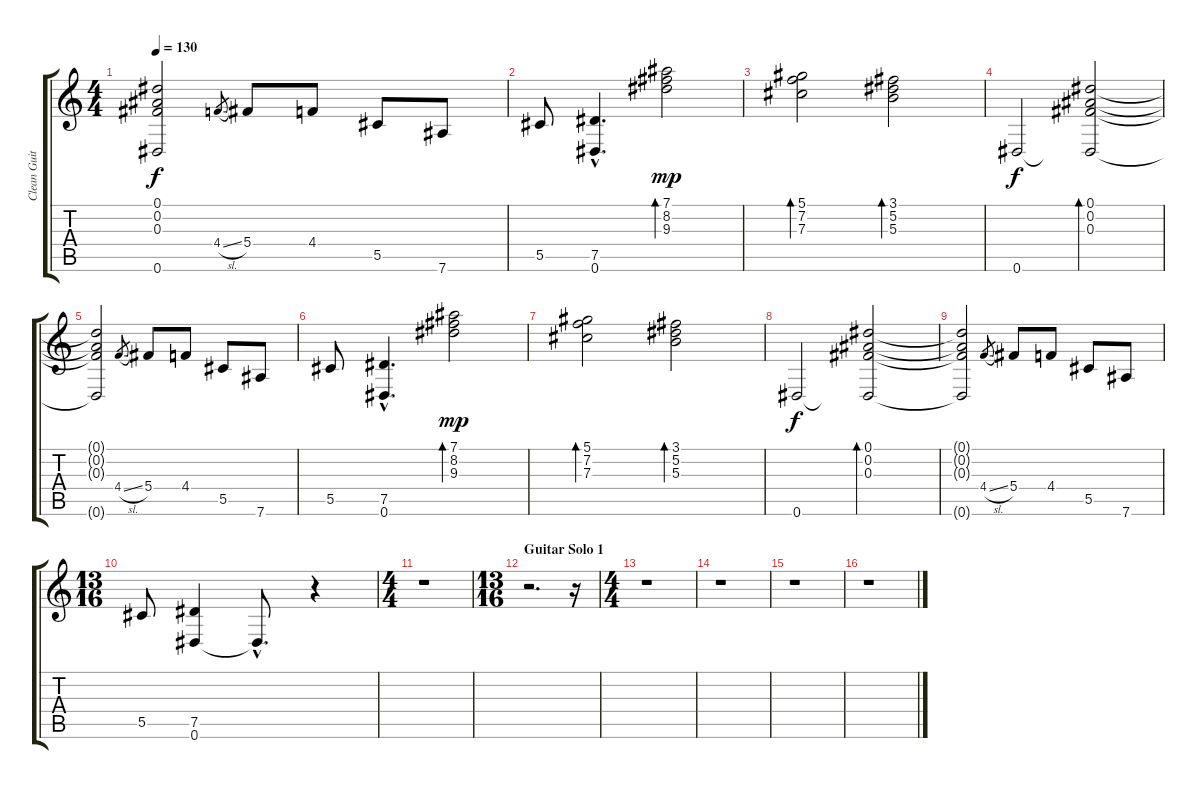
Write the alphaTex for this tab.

\track ("Clean Guitar" "Clean Guit") {instrument acousticguitarnylon}
\staff {score tabs}
\tuning (Eb4 Bb3 Gb3 Db3 Ab2 Eb2) {hide}
\ts (4 4)
\tempo 130
\clef g2
\ks c
(0.1{t} 0.2{t} 0.3{t} 0.6{t}).2{dy f} 4.4{sl}.8{gr} 5.4.8 4.4.8 5.5.8 7.6.8 |
5.5.8 (7.5{hac} 0.6{hac}).4{d} (7.1 8.2 9.3).2{bd 240 dy mp} |
(5.1 7.2 7.3).2{bd 240} (3.1 5.2 5.3).2{bd 240} |
0.6.2{dy f} (0.1 0.2 0.3 0.6{t}).2{bd 480} |
(0.1{t} 0.2{t} 0.3{t} 0.6{t}).2 4.4{sl}.8{gr} 5.4.8 4.4.8 5.5.8 7.6.8 |
5.5.8 (7.5{hac} 0.6{hac}).4{d} (7.1 8.2 9.3).2{bd 240 dy mp} |
(5.1 7.2 7.3).2{bd 240} (3.1 5.2 5.3).2{bd 240} |
0.6.2{dy f} (0.1 0.2 0.3 0.6{t}).2{bd 480} |
(0.1{t} 0.2{t} 0.3{t} 0.6{t}).2 4.4{sl}.8{gr} 5.4.8 4.4.8 5.5.8 7.6.8 |
\ts (13 16)
5.5.8 (7.5 0.6).4 0.6{hac t}.8{d} r.4 |
\ts (4 4)
r.1 |
\ts (13 16)
\section ("" "Guitar Solo 1")
r.2{d} r.16 |
\ts (4 4)
r.1 |
r.1 |
r.1 |
r.1
